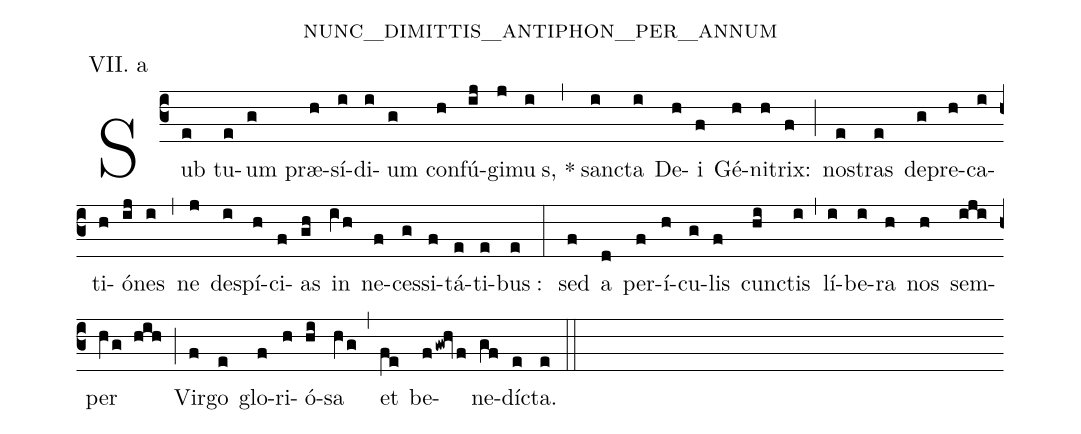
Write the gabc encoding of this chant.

name: nunc_dimittis_antiphon_per_annum;
office-part: nunc dimittis antiphon;
annotation: VII. a;
%%
 (c3)Su(e)b tu(e)u(g)m præ(h)sí(i)di(i)u(g)m co(h)nfú(ij)gi(j)mu(i)s, *(,) sanc(i)ta(i) De(h)i(f) Gé(h)ni(h)trix:(f) (;) nos(e)tras(e) de(g)pre(h)ca(i)ti(h)ó(ij)nes(i) (,) ne(j) de(i)spí(h)ci(f)as(gh) in(iVh) ne(f)ce(g)ssi(f)tá(e)ti(e)bus(e): (:) sed(f) a(d) per(f)í(h)cu(g)lis(f) cunc(hi)tis(i) (,) lí(i)be(i)ra(h) nos(h) sem(iji)per(hVg hih) (;) Vir(f)go(e) glo(f)ri(h)ó(hi)sa(hVg) (,) et(fe) be(fgWhf)ne(gf)díc(e)ta.(e) (::)
